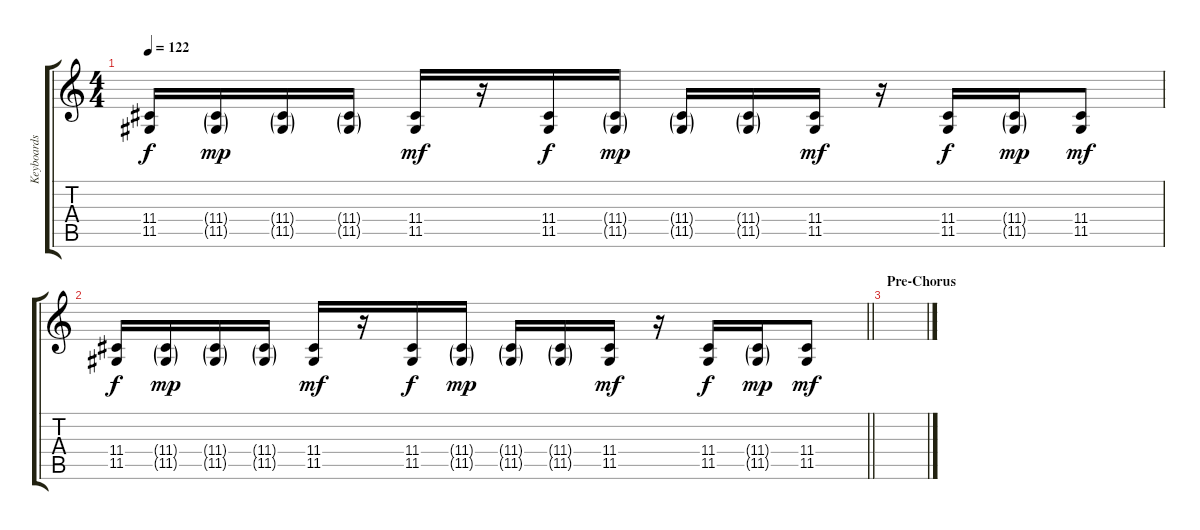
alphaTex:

\track ("Keyboards" "Keyboards") {instrument synthbrass2}
\staff {score tabs}
\tuning (E4 B3 G3 D3 A2 E2) {hide}
\ts (4 4)
\tempo 122
\clef g2
\ks c
(11.4 11.5).16{dy f} (11.4{g} 11.5{g}).16{dy mp} (11.4{g} 11.5{g}).16 (11.4{g} 11.5{g}).16 (11.4 11.5).16{dy mf} r.16 (11.4 11.5).16{dy f} (11.4{g} 11.5{g}).16{dy mp} (11.4{g} 11.5{g}).16 (11.4{g} 11.5{g}).16 (11.4 11.5).16{dy mf} r.16 (11.4 11.5).16{dy f} (11.4{g} 11.5{g}).16{dy mp} (11.4 11.5).8{dy mf} |
\barLineRight lightlight
(11.4 11.5).16{dy f} (11.4{g} 11.5{g}).16{dy mp} (11.4{g} 11.5{g}).16 (11.4{g} 11.5{g}).16 (11.4 11.5).16{dy mf} r.16 (11.4 11.5).16{dy f} (11.4{g} 11.5{g}).16{dy mp} (11.4{g} 11.5{g}).16 (11.4{g} 11.5{g}).16 (11.4 11.5).16{dy mf} r.16 (11.4 11.5).16{dy f} (11.4{g} 11.5{g}).16{dy mp} (11.4 11.5).8{dy mf} |
\section ("" "Pre-Chorus")
